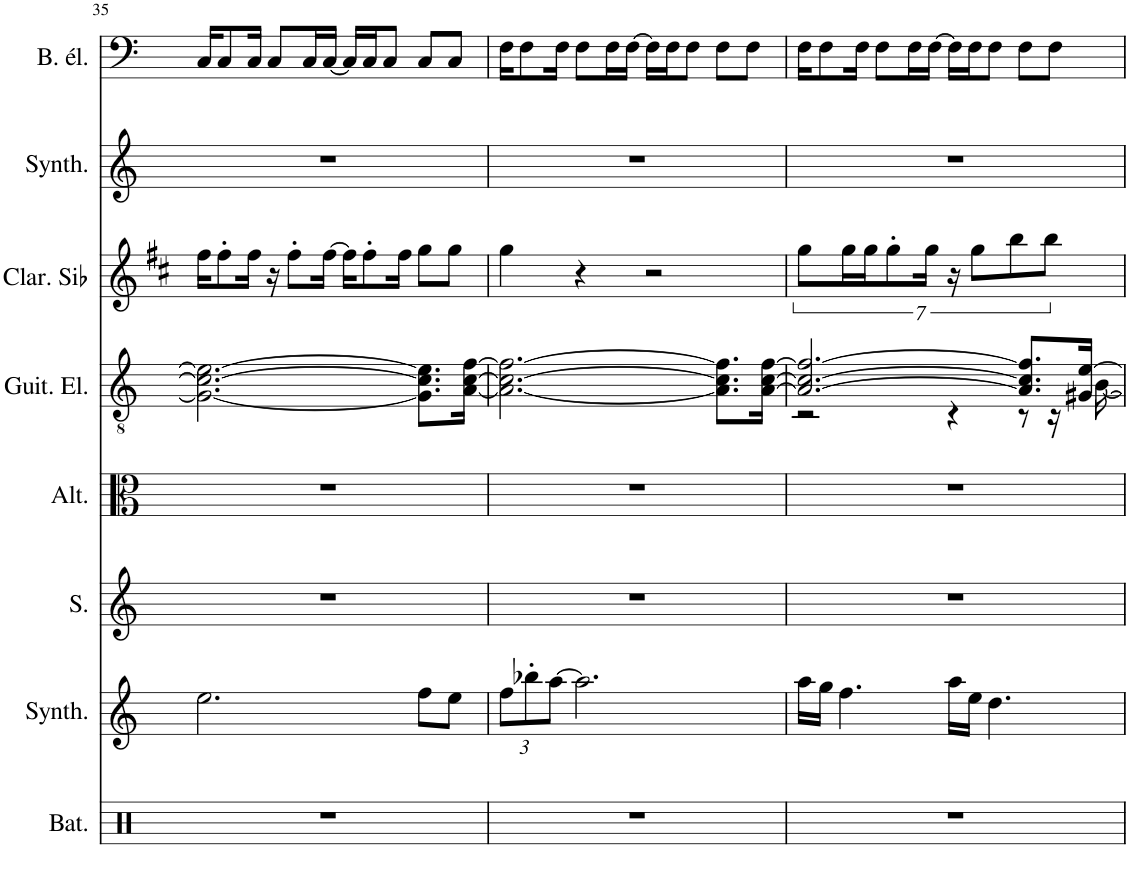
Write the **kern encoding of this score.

**kern	**kern	**kern	**kern	**kern	**kern	**kern	**kern
*part8	*part7	*part6	*part5	*part4	*part3	*part2	*part1
*staff8	*staff7	*staff6	*staff5	*staff4	*staff3	*staff2	*staff1
*I"Batterie	*I"Synthétiseur d'effets	*I"Soprano	*I"Altos	*I"Guitare électrique	*I"Clarinette en Sib	*I"Synthétiseur d'effets	*I"Basse électrique
*I'Bat.	*I'Synth.	*I'S.	*I'Alt.	*I'Guit. El.	*I'Clar. Sib	*I'Synth.	*I'B. él.
!!LO:PB:g=z
*clefX	*clefG2	*clefG2	*clefC3	*clefGv2	*clefG2	*clefG2	*clefF4
*	*	*	*	*	*Trd1c2	*	*Trd7c12
*k[]	*k[]	*k[]	*k[]	*k[]	*k[f#c#]	*k[]	*k[]
*M4/4	*M4/4	*M4/4	*M4/4	*M4/4	*M4/4	*M4/4	*M4/4
=35	=35	=35	=35	=35	=35	=35	=35
1r	2.ee\	1r	1r	2.G\_ 2.c\_ 2.e\_	16ff#\KL	1r	16C/KL
.	.	.	.	.	8ff#'\	.	8C/
.	.	.	.	.	16ff#\Jk	.	16C/Jk
.	.	.	.	.	16r	.	8C/L
.	.	.	.	.	8ff#'\L	.	.
.	.	.	.	.	.	.	16C/L
.	.	.	.	.	[16ff#\Jk	.	[16C/JJ
.	.	.	.	.	16ff#\KL]	.	16C/LL]
.	.	.	.	.	8ff#'\	.	16C/J
.	.	.	.	.	.	.	8C/J
.	.	.	.	.	16ff#\Jk	.	.
.	8ff\L	.	.	8.G\] 8.c\] 8.e\]L	8gg\L	.	8C/L
.	8ee\J	.	.	.	8gg\J	.	8C/J
.	.	.	.	[16A\ [16c\ [16f\Jk	.	.	.
=36	=36	=36	=36	=36	=36	=36	=36
*	*Xbrackettup	*	*	*	*	*	*
1r	12ff\L	1r	1r	2.A\_ 2.c\_ 2.f\_	4gg\	1r	16F\KL
.	.	.	.	.	.	.	8F\
.	12bb-X'\	.	.	.	.	.	.
.	[12aa\J	.	.	.	.	.	.
.	.	.	.	.	.	.	16F\Jk
.	2.aa\]	.	.	.	4r	.	8F\L
.	.	.	.	.	.	.	16F\L
.	.	.	.	.	.	.	[16F\JJ
.	.	.	.	.	2r	.	16F\LL]
.	.	.	.	.	.	.	16F\J
.	.	.	.	.	.	.	8F\J
.	.	.	.	8.A\] 8.c\] 8.f\]L	.	.	8F\L
.	.	.	.	.	.	.	8F\J
.	.	.	.	[16A\ [16c\ [16f\Jk	.	.	.
=37	=37	=37	=37	=37	=37	=37	=37
*	*	*	*	*^	*	*	*
1r	16aa\LL	1r	1r	2.A/_ 2.c/_ 2.f/_	2r	7gg\L	1r	16F\KL
.	16gg\JJ	.	.	.	.	.	.	8F\
.	4.ff\	.	.	.	.	.	.	.
.	.	.	.	.	.	14gg\L	.	.
.	.	.	.	.	.	.	.	16F\Jk
.	.	.	.	.	.	14gg\J	.	.
.	.	.	.	.	.	.	.	8F\L
.	.	.	.	.	.	7gg'\	.	.
.	.	.	.	.	.	.	.	16F\L
.	.	.	.	.	.	14gg\Jk	.	.
.	.	.	.	.	.	.	.	[16F\JJ
.	16aa\LL	.	.	.	4r	14r	.	16F\LL]
.	16ee\JJ	.	.	.	.	.	.	16F\J
.	.	.	.	.	.	7gg\L	.	.
.	4.dd\	.	.	.	.	.	.	8F\J
.	.	.	.	.	.	7bb\	.	.
.	.	.	.	8.A/] 8.c/] 8.f/]L	8r	.	.	8F\L
.	.	.	.	.	.	7bb\J	.	.
.	.	.	.	.	16r	.	.	8F\J
.	.	.	.	[16G#X/ [16e/Jk	[16B\	.	.	.
*	*	*	*	*v	*v	*	*	*
=	=	=	=	=	=	=	=
*-	*-	*-	*-	*-	*-	*-	*-
